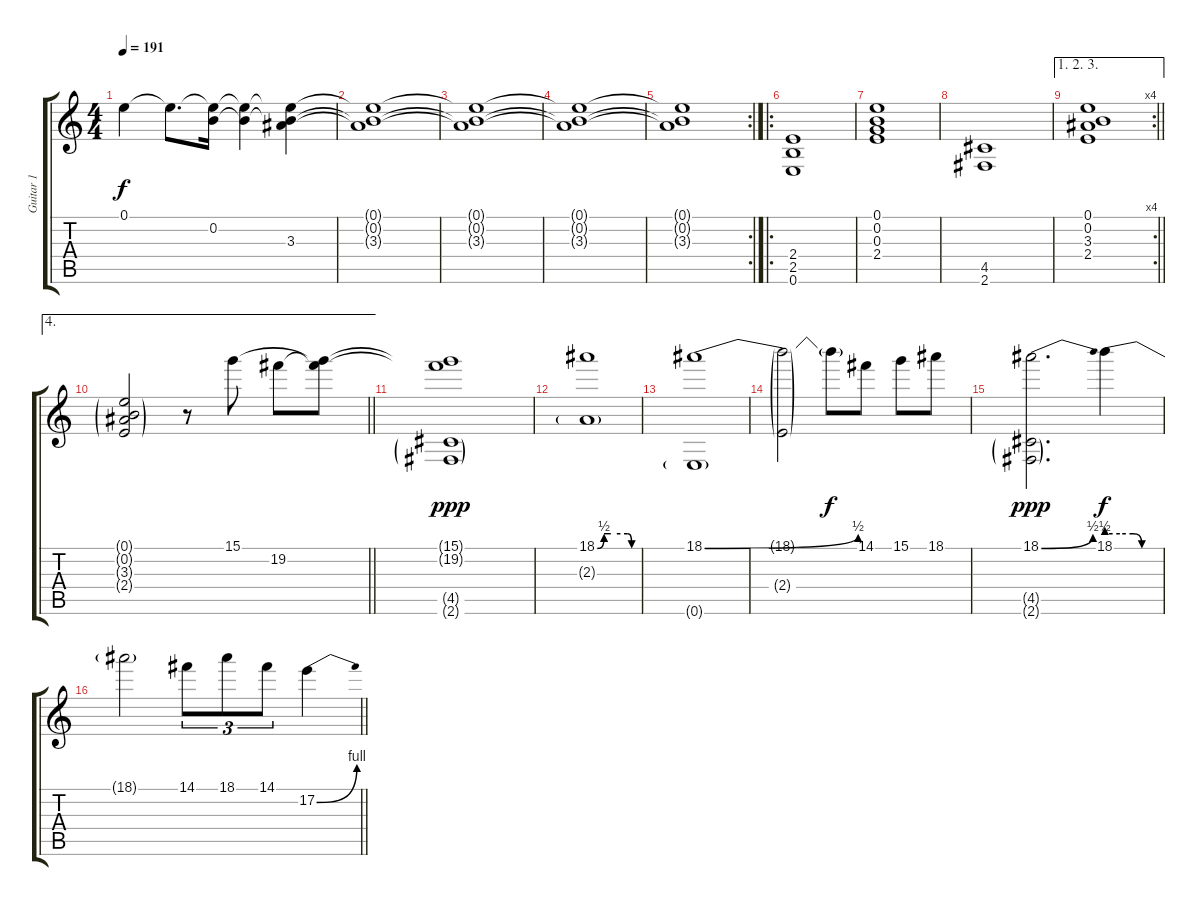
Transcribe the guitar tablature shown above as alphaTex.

\track ("Guitar 1" "Guitar 1") {instrument distortionguitar}
\staff {score tabs}
\tuning (E4 B3 G3 D3 A2 E2) {hide}
\ts (4 4)
\tempo 191
\clef g2
\ks c
0.1.4{dy f} 0.1{t}.8{d} (0.1{t} 0.2).16 (0.1{t} 0.2{t}).4 (0.1{t} 0.2{t} 3.3).4 |
(0.1{t} 0.2{t} 3.3{t}).1 |
(0.1{t} 0.2{t} 3.3{t}).1 |
(0.1{t} 0.2{t} 3.3{t}).1 |
\rc 2
(0.1{t} 0.2{t} 3.3{t}).1 |
\ro
(2.4 2.5 0.6).1 |
(0.1 0.2 0.3 2.4).1 |
(4.5 2.6).1 |
\ae (1 2 3)
\rc 4
\barLineRight lightlight
(0.1 0.2 3.3 2.4).1 |
\ae 4
\barLineRight lightlight
(0.1{g} 0.2{g} 3.3{g} 2.4{g}).2{volume 16 instrument distortionguitar} r.8 15.1.8 19.2.8 (15.1{t} 19.2{t}).8 |
(15.1{t} 19.2{t} 4.5{g} 2.6{g}).1{dy ppp} |
(18.1{be (custom 0 0 10 2 20 2 45 2 51 0 60 0)} 2.3{g}).1 |
(18.1{be (bend 0 0 60 2)} 0.6{g}).1 |
(18.1{t} 2.4{g}).2 18.1{t}.8{dy f} 14.1.8 15.1.8 18.1.8 |
(18.1{be (bend 0 0 60 2)} 4.5{g} 2.6{g}).2{d dy ppp} 18.1{be (custom 0 2 15 2 30 2 40 0 60 0)}.4{dy f} |
\barLineRight lightlight
18.1{t}.2 14.1.8{tu (3 2)} 18.1.8{tu (3 2)} 14.1.8{tu (3 2)} 17.2{be (bend 0 0 60 4)}.4
